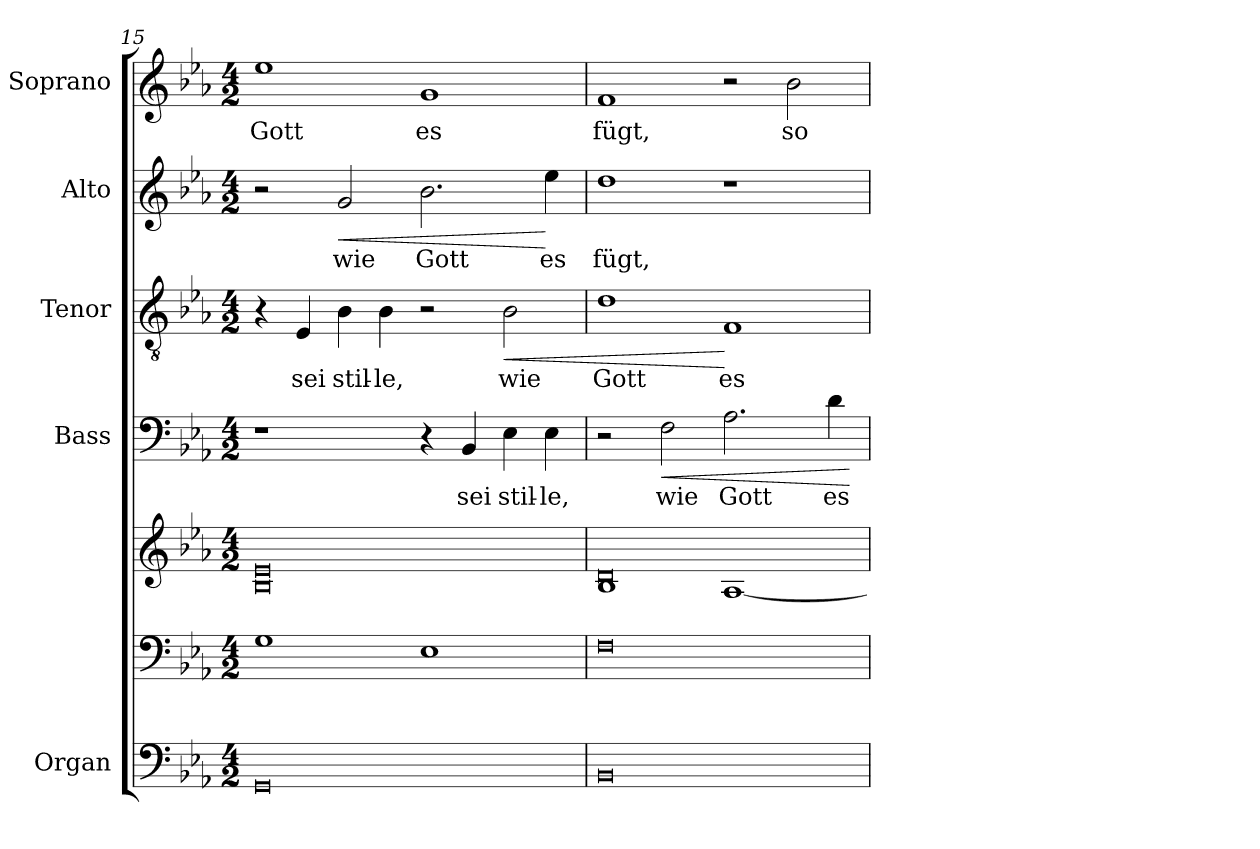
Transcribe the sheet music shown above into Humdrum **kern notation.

**kern	**kern	**kern	**kern	**text	**dynam	**kern	**text	**dynam	**kern	**text	**dynam	**kern	**text
*part5	*part5	*part5	*part4	*part4	*part4	*part3	*part3	*part3	*part2	*part2	*part2	*part1	*part1
*staff7	*staff6	*staff5	*staff4	*staff4	*staff4	*staff3	*staff3	*staff3	*staff2	*staff2	*staff2	*staff1	*staff1
*I"Organ	*	*	*I"Bass	*	*	*I"Tenor	*	*	*I"Alto	*	*	*I"Soprano	*
*	*	*	*	*	*	*	*	*	*	*	*	*I'Pno	*
*clefF4	*clefF4	*clefG2	*clefF4	*	*	*clefGv2	*	*	*clefG2	*	*	*clefG2	*
*k[b-e-a-]	*k[b-e-a-]	*k[b-e-a-]	*k[b-e-a-]	*	*	*k[b-e-a-]	*	*	*k[b-e-a-]	*	*	*k[b-e-a-]	*
*E-:	*E-:	*E-:	*E-:	*	*	*E-:	*	*	*E-:	*	*	*E-:	*
*M4/2	*M4/2	*M4/2	*M4/2	*	*	*M4/2	*	*	*M4/2	*	*	*M4/2	*
=15	=15	=15	=15	=15	=15	=15	=15	=15	=15	=15	=15	=15	=15
*	*	*^	*	*	*	*	*	*	*	*	*	*	*
!	!	!	!	!	!	!	!	!	!	!	!	!	!	!LO:LY:b
0GG	1G	0e-	0B-	1r	.	.	4r	.	.	2r	.	.	1ee-	Gott
!	!	!	!	!	!	!	!	!LO:LY:b	!	!	!	!	!	!
.	.	.	.	.	.	.	4E-/	sei	.	.	.	.	.	.
!	!	!	!	!	!	!	!	!LO:LY:b	!	!	!LO:LY:b	!LO:HP:b	!	!
.	.	.	.	.	.	.	4B-\	stil-	.	2g/	wie	<	.	.
!	!	!	!	!	!	!	!	!LO:LY:b	!	!	!	!	!	!
.	.	.	.	.	.	.	4B-\	-le,	.	.	.	.	.	.
!	!	!	!	!	!	!	!	!	!	!	!LO:LY:b	!	!	!LO:LY:b
.	1E-	.	.	4r	.	.	2r	.	.	2.b-\	Gott	.	1g	es
!	!	!	!	!	!LO:LY:b	!	!	!	!	!	!	!	!	!
.	.	.	.	4BB-/	sei	.	.	.	.	.	.	.	.	.
!	!	!	!	!	!LO:LY:b	!	!	!LO:LY:b	!LO:HP:b	!	!	!	!	!
.	.	.	.	4E-\	stil-	.	2B-\	wie	<	.	.	.	.	.
!	!	!	!	!	!LO:LY:b	!	!	!	!	!	!LO:LY:b	!	!	!
.	.	.	.	4E-\	-le,	.	.	.	.	4ee-\	es	[	.	.
=16	=16	=16	=16	=16	=16	=16	=16	=16	=16	=16	=16	=16	=16	=16
!	!	!	!	!	!	!	!	!LO:LY:b	!	!	!LO:LY:b	!	!	!LO:LY:b
0BB-	0F	0d	1B-	2r	.	.	1d	Gott	.	1dd	fügt,	.	1f	fügt,
!	!	!	!	!	!LO:LY:b	!LO:HP:b	!	!	!	!	!	!	!	!
.	.	.	.	2F\	wie	<	.	.	.	.	.	.	.	.
!	!	!	!	!	!LO:LY:b	!	!	!LO:LY:b	!	!	!	!	!	!
.	.	.	[1A-	2.A-\	Gott	.	1F	es	[	1r	.	.	2r	.
!	!	!	!	!	!	!	!	!	!	!	!	!	!	!LO:LY:b
.	.	.	.	.	.	.	.	.	.	.	.	.	2b-\	so
!	!	!	!	!	!LO:LY:b	!	!	!	!	!	!	!	!	!
.	.	.	.	4d\	es	.	.	.	.	.	.	.	.	.
*	*	*v	*v	*	*	*	*	*	*	*	*	*	*	*
.	.	.	.	.	[	.	.	.	.	.	.	.	.
=	=	=	=	=	=	=	=	=	=	=	=	=	=
*-	*-	*-	*-	*-	*-	*-	*-	*-	*-	*-	*-	*-	*-
